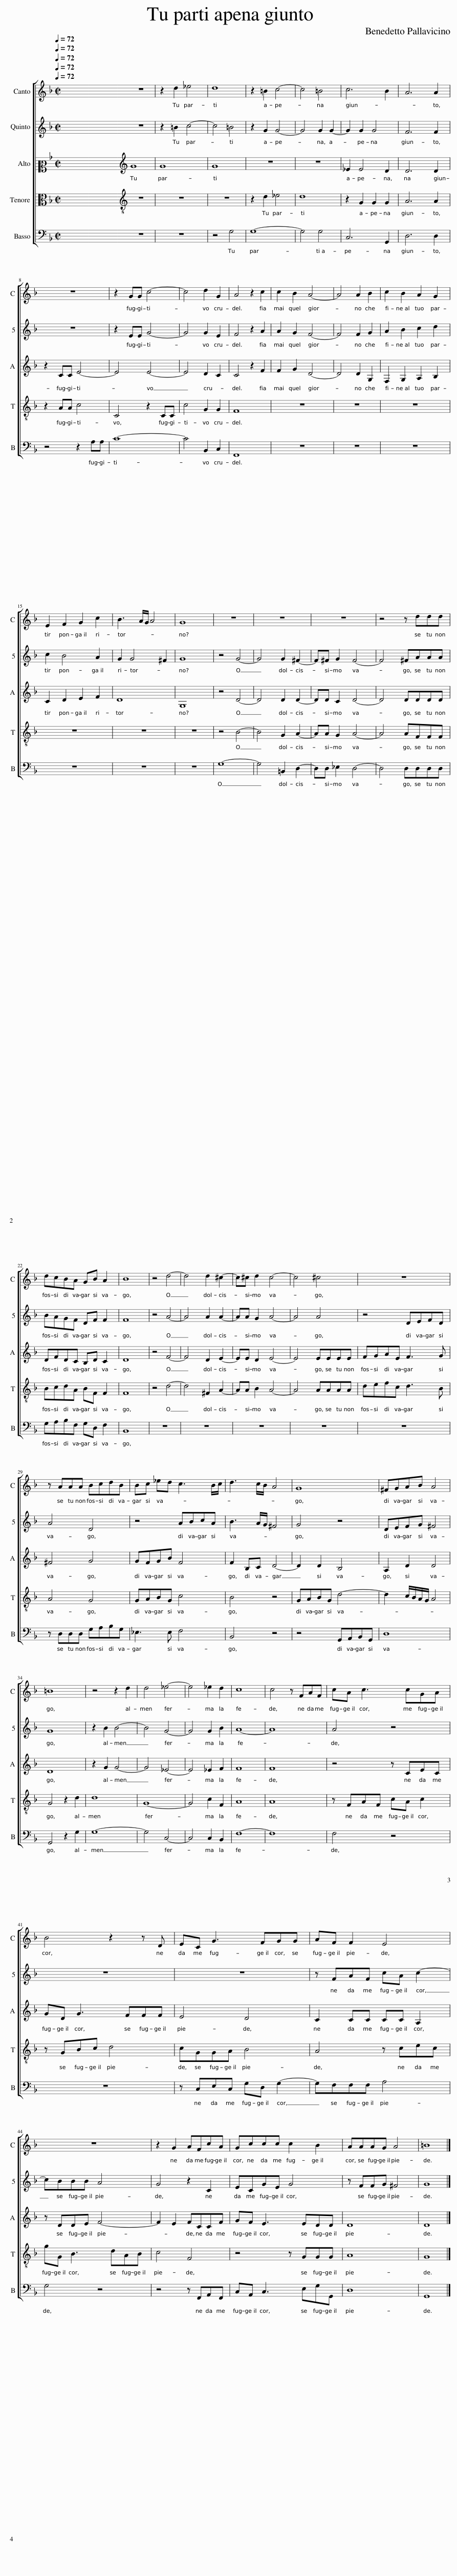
X:1
%%score [ 1 2 3 4 5 ]
L:1/8
Q:1/4=72
M:2/2
I:linebreak $
K:F
V:1 treble
V:2 treble
V:3 alto2
V:4 alto
V:5 bass
V:1
 x8 | x8 | z8 | z2 d2 _e4 | d8 | %5
 z2 =B2 c4- | c4 =B4 | c6 B2 | A6 A2 |$ z8 | %10
 z2 GG c4- | c4 d2 G2 | A4 z2 c2 | c2 B2 A4- | A4 A2 B2 | %15
 c2 B2 A2 G2 |$ E2 F2 G2 c2 | B3 A/G/ A4 | G8 | z8 | %20
 z8 | z8 | z4 z ddd |$ dcBA GB A2 | B8 | %25
 z4 d4- | d4 d2 ^c2- | c^c d2 c4- | c4 ^c4 | z8 |$ %30
 z AAA BcdB | Bc _ed c3 B/c/ | d3 c/B/ A4 | G8 | ^FGAB A4 |$ %35
 =B8 | z4 z2 d2 | d4 _e4- | e4 _e2 d2 | c8 | %40
 c4 z FAF | cA c3 cGA |$ B4 z2 z D | EC G3 FGG | AF F2 E4 |$ %45
 z8 | z2 G2 AFcA | Gccc c2 B2 | AAAG A4 | =B8 |] %50
V:2
 x8 | x8 | z8 | z2 =B2 c4- | c4 =B4 | %5
 z2 G2 G4- | G4 G2 G2- | G2 G2 G4 | F6 F2 |$ z8 | %10
 z2 EE G4- | G4 G2 E2 | F4 z2 A2 | A2 G2 F4- | F4 F2 G2 | %15
 A2 B2 c2 d2 |$ c2 B4 A2 | G2 G4 ^F2 | G8 | z4 G4- | %20
 G4 G2 ^F2- | F^F G2 F4- | F4 ^FAAA |$ BAGF DF F2 | F8 | %25
 z4 A4- | A4 A2 A2- | AA G2 A4- | A4 A4 | z4 DEFD |$ %30
 A4 D4 | z4 ABcA | B3 A/G/ ^F4 | G4 z4 | DEFG ^F4 |$ %35
 G8 | z2 B2 B4- | B4 G4- | G4 G2 B2 | A8- | %40
 A8 | A4 z4 |$ z8 | z8 | z FAF cA c2- |$ %45
 cBBB A4 | G4 z2 C2 | ECGE G4 | z FFG ^F4 | G8 |] %50
V:3
 x8 | x8 | G8 | G8 | G8 | %5
 z8 | z8 | _E2 E4 D2 | D6 D2 |$ z2 CC E4- | %10
 E4 E4- | E4 D2 C2 | C4 z2 F2 | F2 G2 D4- | D4 D2 G,2 | %15
 F,2 G,2 A,2 B,2 |$ C2 D2 E2 F2 | D8 | G,8 | z4 D4- | %20
 D4 D2 D2- | DD C2 D4- | D4 DDDD |$ DFDC B,D C2 | D8 | %25
 z4 F4- | F4 D2 E2- | EE D2 E4- | E4 EEEE | FGAE F3 G |$ %30
 ^F4 G4 | GFGB F4 | F2 B,C D4- | D2 D2 B,4 | A,2 D2 D4 |$ %35
 D8 | z2 G2 G4- | G4 _E4- | E4 _E2 F2 | F8 | %40
 F8 | z4 z CEC |$ GD G3 FFF | E4 D4 | C2 CC CC A,2 |$ %45
 z DDE F4- | F2 E2 FCCF | GF E3 EDD | D8 | D8 |] %50
V:4
 x8 | x8 | z8 | z8 | z8 | %5
 z2 D2 _E4 | D8 | z2 G,2 G,2 G,2 | A,6 A,2 |$ z2 A,A, C4 | %10
 C,4 z2 C,C, | C4 G,2 G,2 | F,8 | z8 | z8 | %15
 z8 |$ z8 | z8 | z8 | z4 B,4- | %20
 B,4 G,2 A,2- | A,A, G,2 A,4- | A,4 A,F,F,F, |$ B,CDA, B,F, F,2 | F,8 | %25
 z4 D4- | D4 ^F,2 A,2- | A,A, B,2 A,4- | A,4 A,A,A,A, | DEFC D3 B, |$ %30
 A,4 G,4 | G,A,B,G, C4 | B,4 z4 | G,A,B,G, D4- | D2 C/B,/A,/G,/ A,4 |$ %35
 G,4 z2 D2 | D8 | G,8- | G,4 C2 F,2 | A,8 | %40
 A,8 | z F,A,F, CA, C2 |$ z G,B,C D4 | CG,G,A, B,4 | A,4 z CEC |$ %45
 GG, B,3 DA,B, | C4 F,4 | z4 z G,G,G, | A,8 | G,8 |] %50
V:5
 x8 | x8 | z8 | z8 | z4 G,4 | %5
 G,8- | G,4 G,4 | C,6 G,,2 | D,6 D,2 |$ z4 z2 A,A, | %10
 C8- | C4 B,,2 C,2 | F,,8 | z8 | z8 | %15
 z8 |$ z8 | z8 | z8 | G,8- | %20
 G,4 =B,,2 D,2- | D,D, _E,2 D,4- | D,4 D,D,D,D, |$ G,A,B,F, G,D, F,2 | B,,8 | %25
 z8 | z8 | z8 | z8 | z8 |$ %30
 z D,D,D, G,A,B,G, | _E,3 E, F,4 | B,,4 z4 | z4 G,,A,,B,,G,, | D,8 |$ %35
 G,,4 z2 G,2 | G,8- | G,4 C,4- | C,4 C,2 B,,2 | F,8- | %40
 F,8 | F,4 z4 |$ z8 | z C,E,C, G,D, G,2- | G,F,F,F, A,4 |$ %45
 G,4 z4 | z4 z F,,A,,F,, | C,A,, C,3 E,G,G,, | D,8 | G,,8 |] %50
